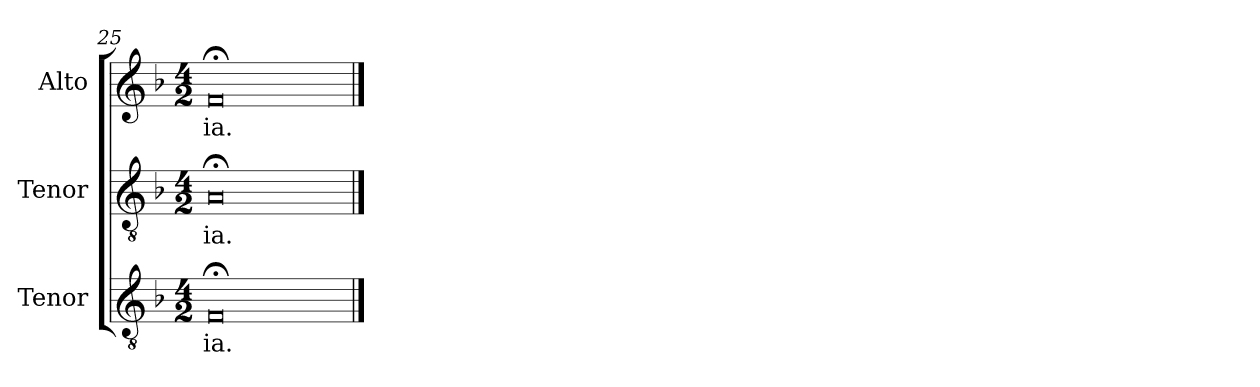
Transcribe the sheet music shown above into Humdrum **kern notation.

**kern	**text	**kern	**text	**kern	**text
*part3	*part3	*part2	*part2	*part1	*part1
*staff3	*staff3	*staff2	*staff2	*staff1	*staff1
*I"Tenor	*	*I"Tenor	*	*I"Alto	*
*I'T.	*	*I'T.	*	*	*
*clefGv2	*	*clefGv2	*	*clefG2	*
*ITrd7c12	*	*ITrd7c12	*	*	*
*k[b-]	*	*k[b-]	*	*k[b-]	*
*F:	*	*F:	*	*F:	*
*M4/2	*	*M4/2	*	*M4/2	*
=25	=25	=25	=25	=25	=25
!	!LO:LY:b:color=#000000	!	!	!	!
!	!	!	!LO:LY:b:color=#000000	!	!
!	!	!	!	!	!LO:LY:b:color=#000000
0FF;i	-ia.	0AA;i	-ia.	0f;i	-ia.
==	==	==	==	==	==
*-	*-	*-	*-	*-	*-
